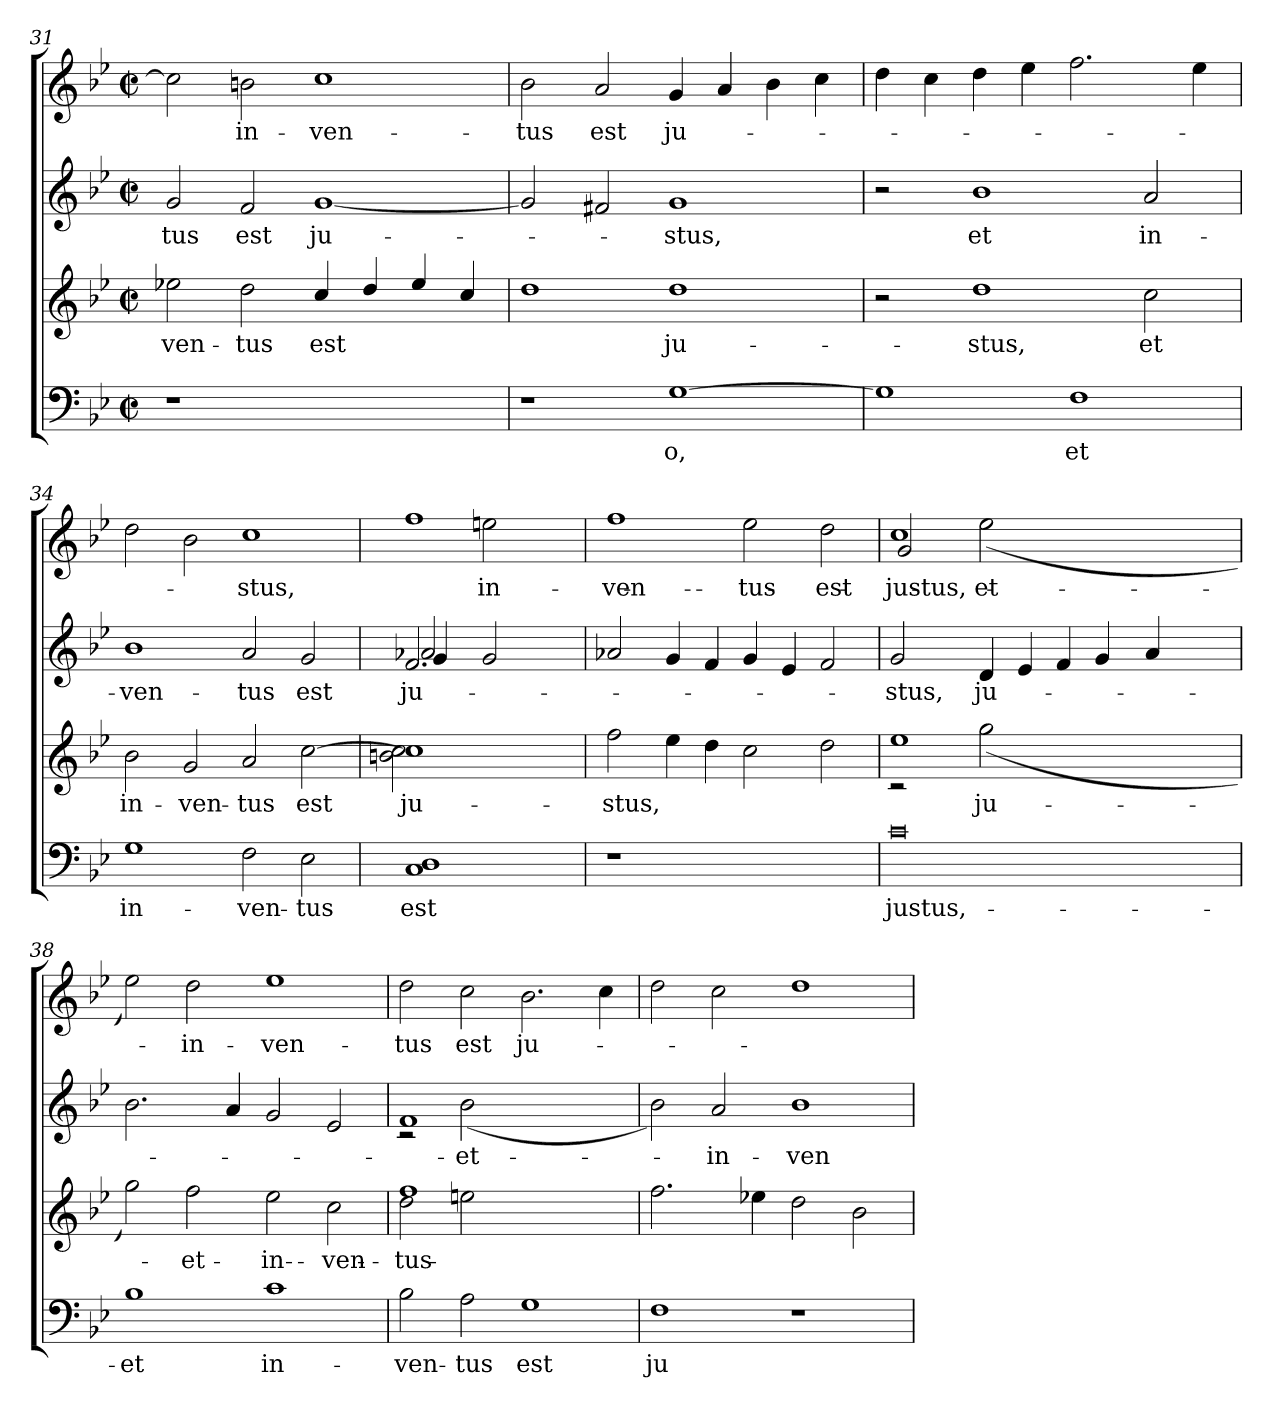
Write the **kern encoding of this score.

**kern	**text	**kern	**text	**kern	**text	**kern	**text
*part4	*part4	*part3	*part3	*part2	*part2	*part1	*part1
*staff4	*staff4	*staff3	*staff3	*staff2	*staff2	*staff1	*staff1
*clefF4	*	*clefG2	*	*clefG2	*	*clefG2	*
*k[b-e-]	*	*k[b-e-]	*	*k[b-e-]	*	*k[b-e-]	*
*B-:	*	*B-:	*	*B-:	*	*B-:	*
*M2/2	*	*M2/2	*	*M2/2	*	*M2/2	*
*met(c|)	*	*met(c|)	*	*met(c|)	*	*met(c|)	*
=31	=31	=31	=31	=31	=31	=31	=31
!	!	!	!LO:LY:b	!	!LO:LY:b	!	!
1r	.	2ee-X\	-ven-	2g/	-tus	2cc\]	.
!	!	!	!LO:LY:b	!	!LO:LY:b	!	!LO:LY:b
.	.	2dd\	-tus	2f/	est	2bn\	in-
!	!	!	!LO:LY:b	!	!LO:LY:b	!	!LO:LY:b
1ryy	.	4cc/	est	[<1g	ju-	1cc	-ven-
.	.	4dd/	.	.	.	.	.
.	.	4ee-/	.	.	.	.	.
.	.	4cc/	.	.	.	.	.
!!LO:LB:g=z
=32	=32	=32	=32	=32	=32	=32	=32
!	!	!	!	!	!	!	!LO:LY:b
1r	.	1dd	.	2g/]	.	2b-\	-tus
!	!	!	!	!	!	!	!LO:LY:b
.	.	.	.	2f#X/	.	2a/	est
!	!LO:LY:b	!	!LO:LY:b	!	!LO:LY:b	!	!LO:LY:b
[>1G	-o,	1dd	ju-	1g	-stus,	4g/	ju-
.	.	.	.	.	.	4a/	.
.	.	.	.	.	.	4b-\	.
.	.	.	.	.	.	4cc\	.
=33	=33	=33	=33	=33	=33	=33	=33
1G]	.	2r	.	2r	.	4dd\	.
.	.	.	.	.	.	4cc\	.
!	!	!	!LO:LY:b	!	!LO:LY:b	!	!
.	.	1dd	-stus,	1b-	et	4dd\	.
.	.	.	.	.	.	4ee-\	.
!	!LO:LY:b	!	!	!	!	!	!
1F	et	.	.	.	.	2.ff\	.
!	!	!	!LO:LY:b	!	!LO:LY:b	!	!
.	.	2cc\	et	2a/	in-	.	.
.	.	.	.	.	.	4ee-\	.
=34	=34	=34	=34	=34	=34	=34	=34
!	!LO:LY:b	!	!LO:LY:b	!	!LO:LY:b	!	!
1G	in-	2b-\	in-	1b-	-ven-	2dd\	.
!	!	!	!LO:LY:b	!	!	!	!
.	.	2g/	-ven-	.	.	2b-\	.
!	!LO:LY:b	!	!LO:LY:b	!	!LO:LY:b	!	!LO:LY:b
2F\	-ven-	2a/	-tus	2a/	-tus	1cc	-stus,
!	!LO:LY:b	!	!LO:LY:b	!	!LO:LY:b	!	!
2E-\	-tus	[>2cc\	est	2g/	est	.	.
=35	=35	=35	=35	=35	=35	=35	=35
!	!LO:LY:b	!	!LO:LY:b	!	!LO:LY:b	!	!
*	*	*^	*	*^	*	*^	*
*	*	*	*	*	*	*^	*	*	*	*
1C 1D	est	1cc]	2bn\ 2cc\	ju-	2.f/	2a-X/	4g/	ju-	1ff	2ryy	.
.	.	.	.	.	.	.	4ryy	.	.	.	.
!	!	!	!	!	!	!	!	!	!	!	!LO:LY:b
.	.	.	2ryy	.	.	2ryy	2g/	.	.	2een\	in-
.	.	.	.	.	4ryy	.	.	.	.	.	.
*	*	*v	*v	*	*	*	*	*	*v	*v	*
*	*	*	*	*v	*v	*v	*	*	*
=36	=36	=36	=36	=36	=36	=36	=36
!	!	!	!LO:LY:b	!	!	!	!LO:LY:b
1r	.	2ff\	-stus,	2a-X/	.	1ff	-ven-
.	.	4ee-\	.	4g/	.	.	.
.	.	4dd\	.	4f/	.	.	.
!	!	!	!	!	!	!	!LO:LY:b
1ryy	.	2cc\	.	4g/	.	2ee-\	-tus
.	.	.	.	4e-/	.	.	.
!	!	!	!	!	!	!	!LO:LY:b
.	.	2dd\	.	2f/	.	2dd\	est
=37	=37	=37	=37	=37	=37	=37	=37
!	!LO:LY:b	!	!	!	!LO:LY:b	!	!LO:LY:b
*	*	*^	*	*^	*	*^	*
0c	justus,-	1ee-	2rc	.	2g/	4ryy	-stus,	1cc	2g/	justus,-
.	.	.	.	.	.	16.ryy	.	.	.	.
.	.	.	.	.	.	1ryy	.	.	.	.
!	!	!	!	!LO:LY:b	!	!	!LO:LY:b	!	!	!LO:LY:b
.	.	.	(>2gg\	ju-	4d/	.	ju-	.	(>2ee-\	-et
.	.	.	.	.	4e-/	.	.	.	.	.
.	.	1ryy	1ryy	.	4f/	.	.	1ryy	1ryy	.
.	.	.	.	.	4g/	.	.	.	.	.
.	.	.	.	.	.	2ryy	.	.	.	.
.	.	.	.	.	4a/	.	.	.	.	.
.	.	.	.	.	4ryy	.	.	.	.	.
.	.	.	.	.	.	8ryy	.	.	.	.
.	.	.	.	.	.	32ryy	.	.	.	.
=38	=38	=38	=38	=38	=38	=38	=38	=38	=38	=38
!	!LO:LY:b	!	!	!	!	!	!	!	!	!
*	*	*v	*v	*	*	*	*	*v	*v	*
*	*	*	*	*v	*v	*	*	*
1B-	-et	2gg\)	.	2.b-\	.	2ee-\)	.
!	!	!	!LO:LY:b	!	!	!	!LO:LY:b
.	.	2ff\	-et	.	.	2dd\	in-
.	.	.	.	4a/	.	.	.
!	!LO:LY:b	!	!LO:LY:b	!	!	!	!LO:LY:b
1c	in-	2ee-\	in-	2g/	.	1ee-	-ven-
!	!	!	!LO:LY:b	!	!	!	!
.	.	2cc\	-ven-	2e-/	.	.	.
!!LO:PB:g=z
=39	=39	=39	=39	=39	=39	=39	=39
!	!LO:LY:b	!	!LO:LY:b	!	!	!	!LO:LY:b
*	*	*^	*	*^	*	*	*
2B-\	-ven-	1ff	2dd\	-tus	1f	2rc	.	2dd\	-tus
!	!LO:LY:b	!	!	!	!	!	!LO:LY:b	!	!LO:LY:b
2A\	-tus	.	2een\	.	.	(>2b-\	-et	2cc\	est
!	!LO:LY:b	!	!	!	!	!	!	!	!LO:LY:b
1G	est	1ryy	1ryy	.	1ryy	1ryy	.	2.b-\	ju-
.	.	.	.	.	.	.	.	4cc\	.
*	*	*v	*v	*	*	*	*	*	*
*	*	*	*	*v	*v	*	*	*
=40	=40	=40	=40	=40	=40	=40	=40
!	!LO:LY:b	!	!	!	!	!	!
1F	ju-	2.ff\	.	2b-\)	.	2dd\	.
!	!	!	!	!	!LO:LY:b	!	!
.	.	.	.	2a/	in-	2cc\	.
.	.	4ee-X\	.	.	.	.	.
!	!	!	!	!	!LO:LY:b	!	!
1r	.	2dd\	.	1b-	-ven-	1dd	.
.	.	2b-\	.	.	.	.	.
=	=	=	=	=	=	=	=
*-	*-	*-	*-	*-	*-	*-	*-
